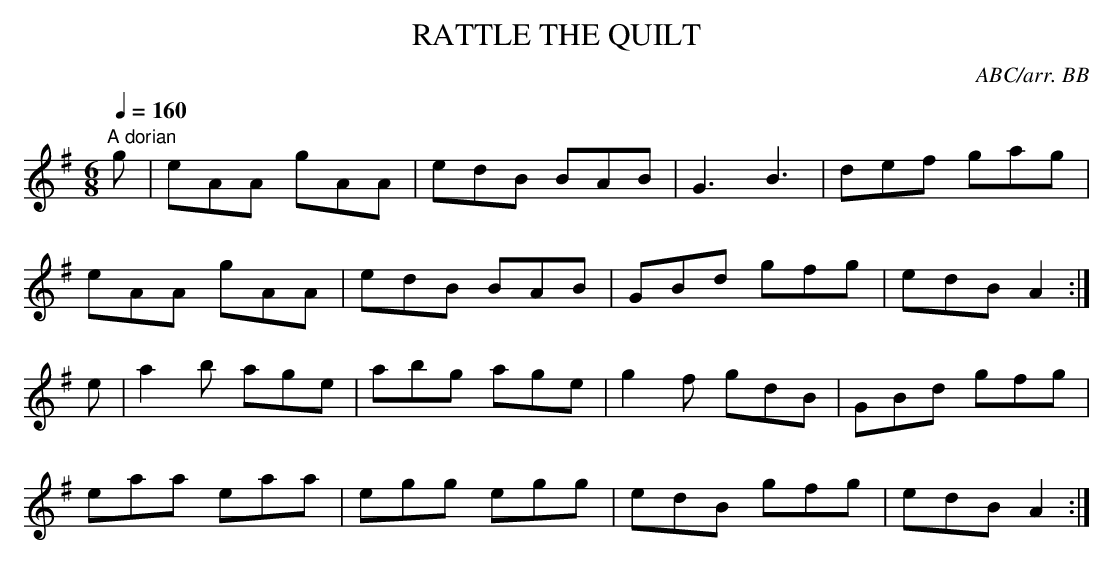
X:1
T:RATTLE THE QUILT
C:ABC/arr. BB
fairly noiseless. Maybe we need another verb here? (Note just
to confuse matters even further - online Irish-English dictionary
says \'93corradh\'94 (\'93corraigh\'94 is the imperative) means \'93creep\'94.
\'91Creep the Quilt\'92? Well, I\'92m glad we cleared THAT up!)
Q:1/4=160
M:6/8
K:G
"A dorian"
g|eAA gAA|edB BAB|G3 B3|def gag|
eAA gAA|edB BAB|GBd gfg|edB A2:|
e|a2b age|abg age|g2f gdB|GBd gfg|
eaa eaa|egg egg|edB gfg|edB A2:|
